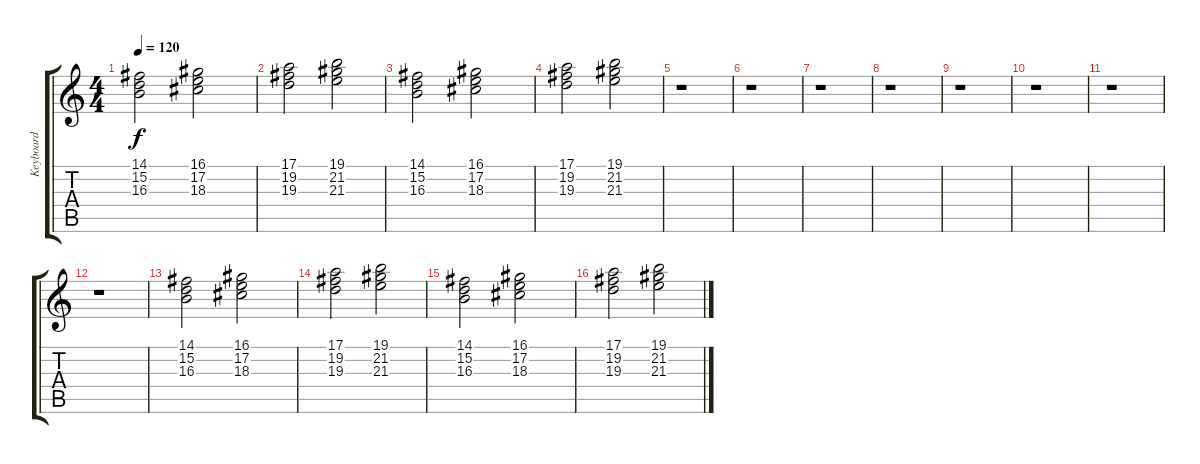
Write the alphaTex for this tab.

\track ("Keyboard" "Keyboard") {instrument rockorgan}
\staff {score tabs}
\tuning (E4 B3 G3 D3 A2 E2) {hide}
\ts (4 4)
\tempo 120
\clef g2
\ks c
(14.1 15.2 16.3).2{dy f volume 10} (16.1 17.2 18.3).2 |
(17.1 19.2 19.3).2 (19.1 21.2 21.3).2 |
(14.1 15.2 16.3).2 (16.1 17.2 18.3).2 |
(17.1 19.2 19.3).2 (19.1 21.2 21.3).2 |
r.1{volume 13} |
r.1 |
r.1 |
r.1 |
r.1 |
r.1 |
r.1 |
r.1 |
(14.1 15.2 16.3).2{volume 10} (16.1 17.2 18.3).2 |
(17.1 19.2 19.3).2 (19.1 21.2 21.3).2 |
(14.1 15.2 16.3).2 (16.1 17.2 18.3).2 |
(17.1 19.2 19.3).2 (19.1 21.2 21.3).2
